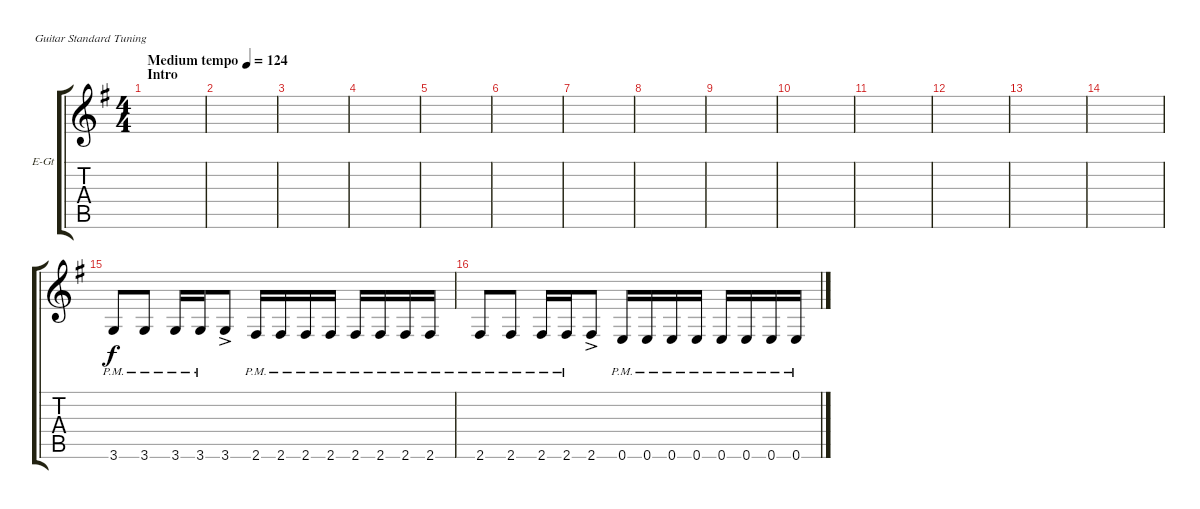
\bracketExtendMode groupsimilarinstruments
\firstSystemTrackNameOrientation horizontal
\otherSystemsTrackNameOrientation horizontal
\track ("3 Guitar" "E-Gt") {instrument distortionguitar}
\staff {score tabs}
\tuning (E4 B3 G3 D3 A2 E2)
\ts (4 4)
\section ("" "Intro")
\tempo (124 "Medium tempo")
\clef g2
\scale
1.08575
\ks g
|
\scale
0.91425 |
\scale
1.05549 |
\scale
0.944515 |
\scale
1.05549 |
\scale
0.944515 |
\scale
1.05549 |
\scale
0.944515 |
\scale
1.05549 |
\scale
0.944515 |
\scale
1.05549 |
\scale
0.944515 |
\scale
1.05549 |
\scale
0.944515 |
\scale
1.05549 3.6{pm}.8 3.6{pm}.8 3.6{pm}.16 3.6{pm}.16 3.6{ac}.8 2.6{pm}.16 2.6{pm}.16 2.6{pm}.16 2.6{pm}.16 2.6{pm}.16 2.6{pm}.16 2.6{pm}.16 2.6{pm}.16 |
\scale
0.944515 2.6{pm}.8 2.6{pm}.8 2.6{pm}.16 2.6{pm}.16 2.6{ac}.8 0.6{pm}.16 0.6{pm}.16 0.6{pm}.16 0.6{pm}.16 0.6{pm}.16 0.6{pm}.16 0.6{pm}.16 0.6{pm}.16
